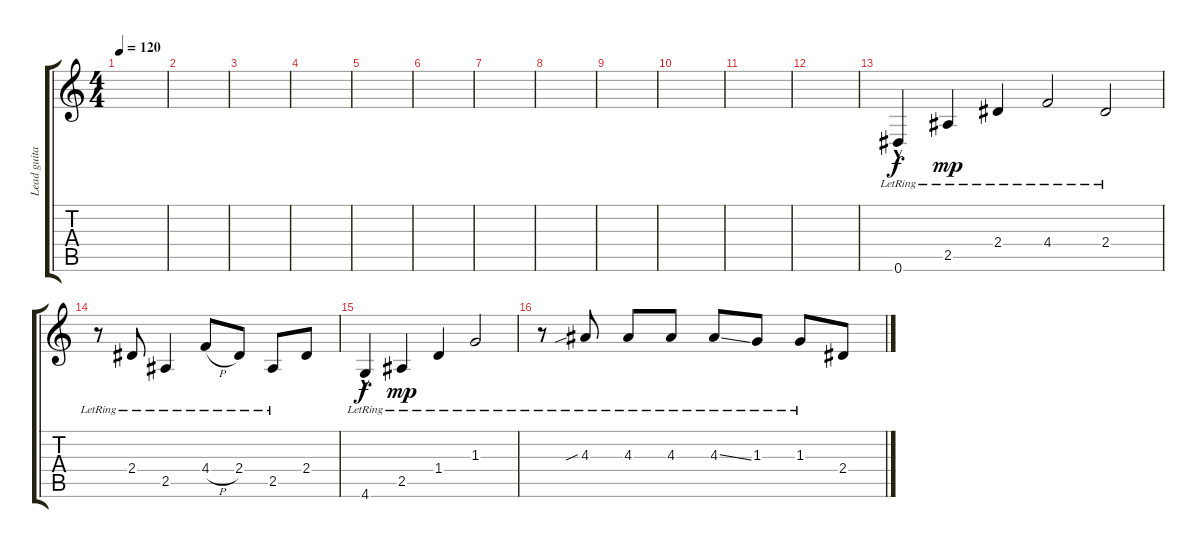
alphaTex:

\track ("Lead guitar" "Lead guita") {instrument electricguitarclean}
\staff {score tabs}
\tuning (Eb4 Bb3 Gb3 Db3 Ab2 Eb2) {hide}
\ts (4 4)
\tempo 120
\clef g2
\ks c
|
|
|
|
|
|
|
|
|
|
|
|
0.6{hac lr}.4{volume 16 balance 3 instrument overdrivenguitar} 2.5{lr}.4{dy mp} 2.4{lr}.4 4.4{lr}.2 2.4{lr}.2 |
r.8 2.4{lr}.8 2.5{lr}.4 4.4{h lr}.8 2.4{lr}.8 2.5{lr}.8 2.4.8 |
4.6{hac lr}.4{dy f} 2.5{lr}.4{dy mp} 1.4{lr}.4 1.3{lr}.2 |
r.8 4.3{sib lr}.8 4.3{lr}.8 4.3{lr}.8 4.3{ss lr}.8 1.3{lr}.8 1.3{lr}.8 2.4.8
